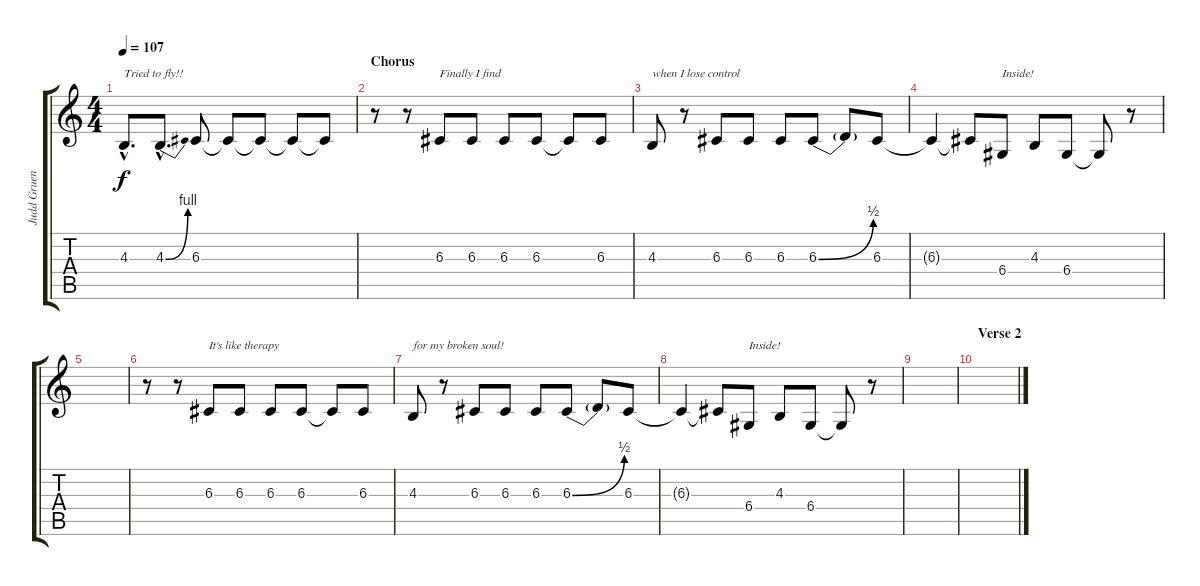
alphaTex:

\track ("Judd Gruenbaum (Vocals)" "Judd Gruen") {instrument viola}
\staff {score tabs}
\tuning (E4 B3 G3 D3 A2 E2) {hide}
\ts (4 4)
\tempo 107
\clef g2
\ks c
4.3{hac}.8{d txt "Tried to fly!!" dy f} 4.3{be (bend 0 0 60 4) hac}.8{d} 6.3.8 6.3{t}.8 6.3{t}.8 6.3{t}.8 6.3{t}.8 |
\section ("" "Chorus")
r.8 r.8 6.3.8{txt "Finally I find"} 6.3.8 6.3.8 6.3.8 6.3{t}.8 6.3.8 |
4.3.8{txt "when I lose control"} r.8 6.3.8 6.3.8 6.3.8 6.3{be (bend 0 0 60 2)}.8 6.3{t}.8 6.3.8 |
6.3{t}.4 6.3{t}.8 6.4.8{txt "Inside!"} 4.3.8 6.4.8 6.4{t}.8 r.8 |
|
r.8 r.8 6.3.8{txt "It's like therapy"} 6.3.8 6.3.8 6.3.8 6.3{t}.8 6.3.8 |
4.3.8{txt "for my broken soul!"} r.8 6.3.8 6.3.8 6.3.8 6.3{be (bend 0 0 60 2)}.8 6.3{t}.8 6.3.8 |
6.3{t}.4 6.3{t}.8 6.4.8{txt "Inside!"} 4.3.8 6.4.8 6.4{t}.8 r.8 |
|
\section ("" "Verse 2")
